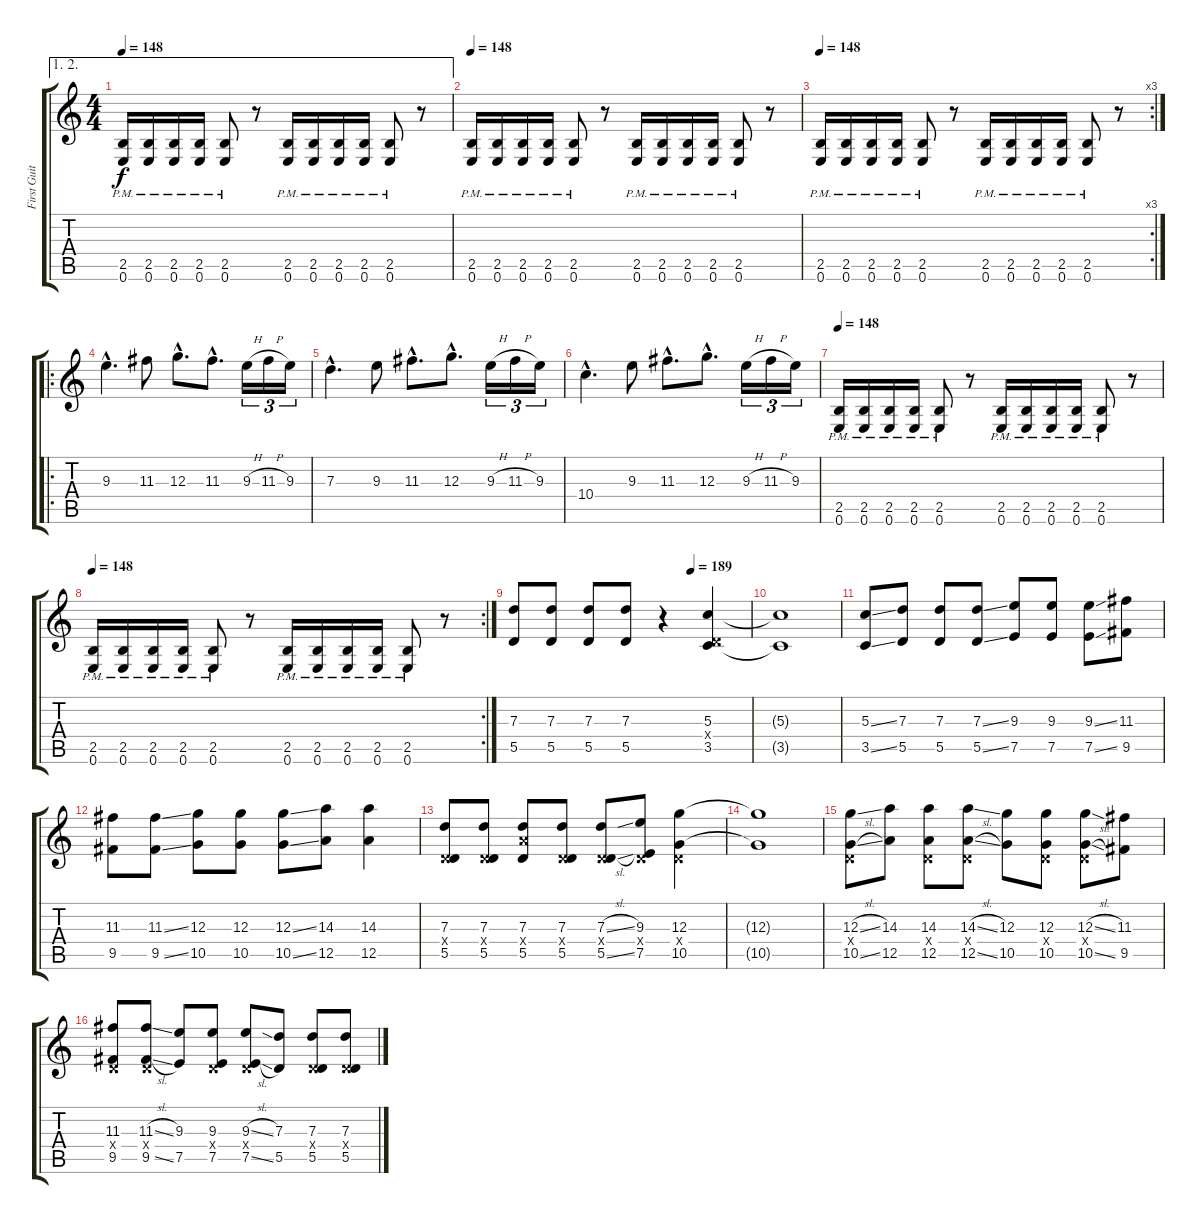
\track ("First Guitar" "First Guit") {instrument distortionguitar}
\staff {score tabs}
\tuning (E4 B3 G3 D3 A2 E2) {hide}
\ae (1 2)
\ts (4 4)
\tempo 148
\clef g2
\ks c
(2.5{pm} 0.6{pm}).16{dy f} (2.5{pm} 0.6).16 (2.5{pm} 0.6).16 (2.5{pm} 0.6).16 (2.5{pm} 0.6).8 r.8 (2.5{pm} 0.6).16 (2.5{pm} 0.6).16 (2.5{pm} 0.6).16 (2.5{pm} 0.6).16 (2.5{pm} 0.6).8 r.8 |
\tempo 148
(2.5{pm} 0.6{pm}).16 (2.5{pm} 0.6).16 (2.5{pm} 0.6).16 (2.5{pm} 0.6).16 (2.5{pm} 0.6).8 r.8 (2.5{pm} 0.6).16 (2.5{pm} 0.6).16 (2.5{pm} 0.6).16 (2.5{pm} 0.6).16 (2.5{pm} 0.6).8 r.8 |
\rc 3
\tempo 148
(2.5{pm} 0.6{pm}).16 (2.5{pm} 0.6).16 (2.5{pm} 0.6).16 (2.5{pm} 0.6).16 (2.5{pm} 0.6).8 r.8 (2.5{pm} 0.6).16 (2.5{pm} 0.6).16 (2.5{pm} 0.6).16 (2.5{pm} 0.6).16 (2.5{pm} 0.6).8 r.8 |
\ro
9.3{hac}.4{d} 11.3.8 12.3{hac}.8{d} 11.3{hac}.8{d} 9.3{h}.16{tu (3 2)} 11.3{h}.16{tu (3 2)} 9.3.16{tu (3 2)} |
7.3{hac}.4{d} 9.3.8 11.3{hac}.8{d} 12.3{hac}.8{d} 9.3{h}.16{tu (3 2)} 11.3{h}.16{tu (3 2)} 9.3.16{tu (3 2)} |
10.4{hac}.4{d} 9.3.8 11.3{hac}.8{d} 12.3{hac}.8{d} 9.3{h}.16{tu (3 2)} 11.3{h}.16{tu (3 2)} 9.3.16{tu (3 2)} |
\tempo 148
(2.5{pm} 0.6{pm}).16 (2.5{pm} 0.6).16 (2.5{pm} 0.6).16 (2.5{pm} 0.6).16 (2.5{pm} 0.6).8 r.8 (2.5{pm} 0.6).16 (2.5{pm} 0.6).16 (2.5{pm} 0.6).16 (2.5{pm} 0.6).16 (2.5{pm} 0.6).8 r.8 |
\rc 2
\tempo 148
(2.5{pm} 0.6{pm}).16 (2.5{pm} 0.6).16 (2.5{pm} 0.6).16 (2.5{pm} 0.6).16 (2.5{pm} 0.6).8 r.8 (2.5{pm} 0.6).16 (2.5{pm} 0.6).16 (2.5{pm} 0.6).16 (2.5{pm} 0.6).16 (2.5{pm} 0.6).8 r.8 |
\tempo (189 0.75)
(7.3 5.5).8 (7.3 5.5).8 (7.3 5.5).8 (7.3 5.5).8 r.4 (5.3 0.4{x} 3.5).4 |
(5.3{t} 3.5{t}).1 |
(5.3{ss} 3.5{ss}).8 (7.3 5.5).8 (7.3 5.5).8 (7.3{ss} 5.5{ss}).8 (9.3 7.5).8 (9.3 7.5).8 (9.3{ss} 7.5{ss}).8 (11.3 9.5).8 |
(11.3 9.5).8 (11.3{ss} 9.5{ss}).8 (12.3 10.5).8 (12.3 10.5).8 (12.3{ss} 10.5{ss}).8 (14.3 12.5).8 (14.3 12.5).4 |
(7.3 0.4{x} 5.5).8 (7.3 0.4{x} 5.5).8 (7.3 7.4{x} 5.5).8 (7.3 0.4{x} 5.5).8 (7.3{sl} 0.4{x} 5.5{sl}).8 (9.3 0.4{x} 7.5).8 (12.3 0.4{x} 10.5).4 |
(12.3{t} 10.5{t}).1 |
(12.3{sl} 0.4{x} 10.5{sl}).8 (14.3 12.5).8 (14.3 0.4{x} 12.5).8 (14.3{sl} 0.4{x} 12.5{sl}).8 (12.3 10.5).8 (12.3 0.4{x} 10.5).8 (12.3{sl} 0.4{x} 10.5{sl}).8 (11.3 9.5).8 |
(11.3 0.4{x} 9.5).8 (11.3{sl} 0.4{x} 9.5{sl}).8 (9.3 7.5).8 (9.3 0.4{x} 7.5).8 (9.3{sl} 0.4{x} 7.5{sl}).8 (7.3 5.5).8 (7.3 0.4{x} 5.5).8 (7.3 0.4{x} 5.5).8
